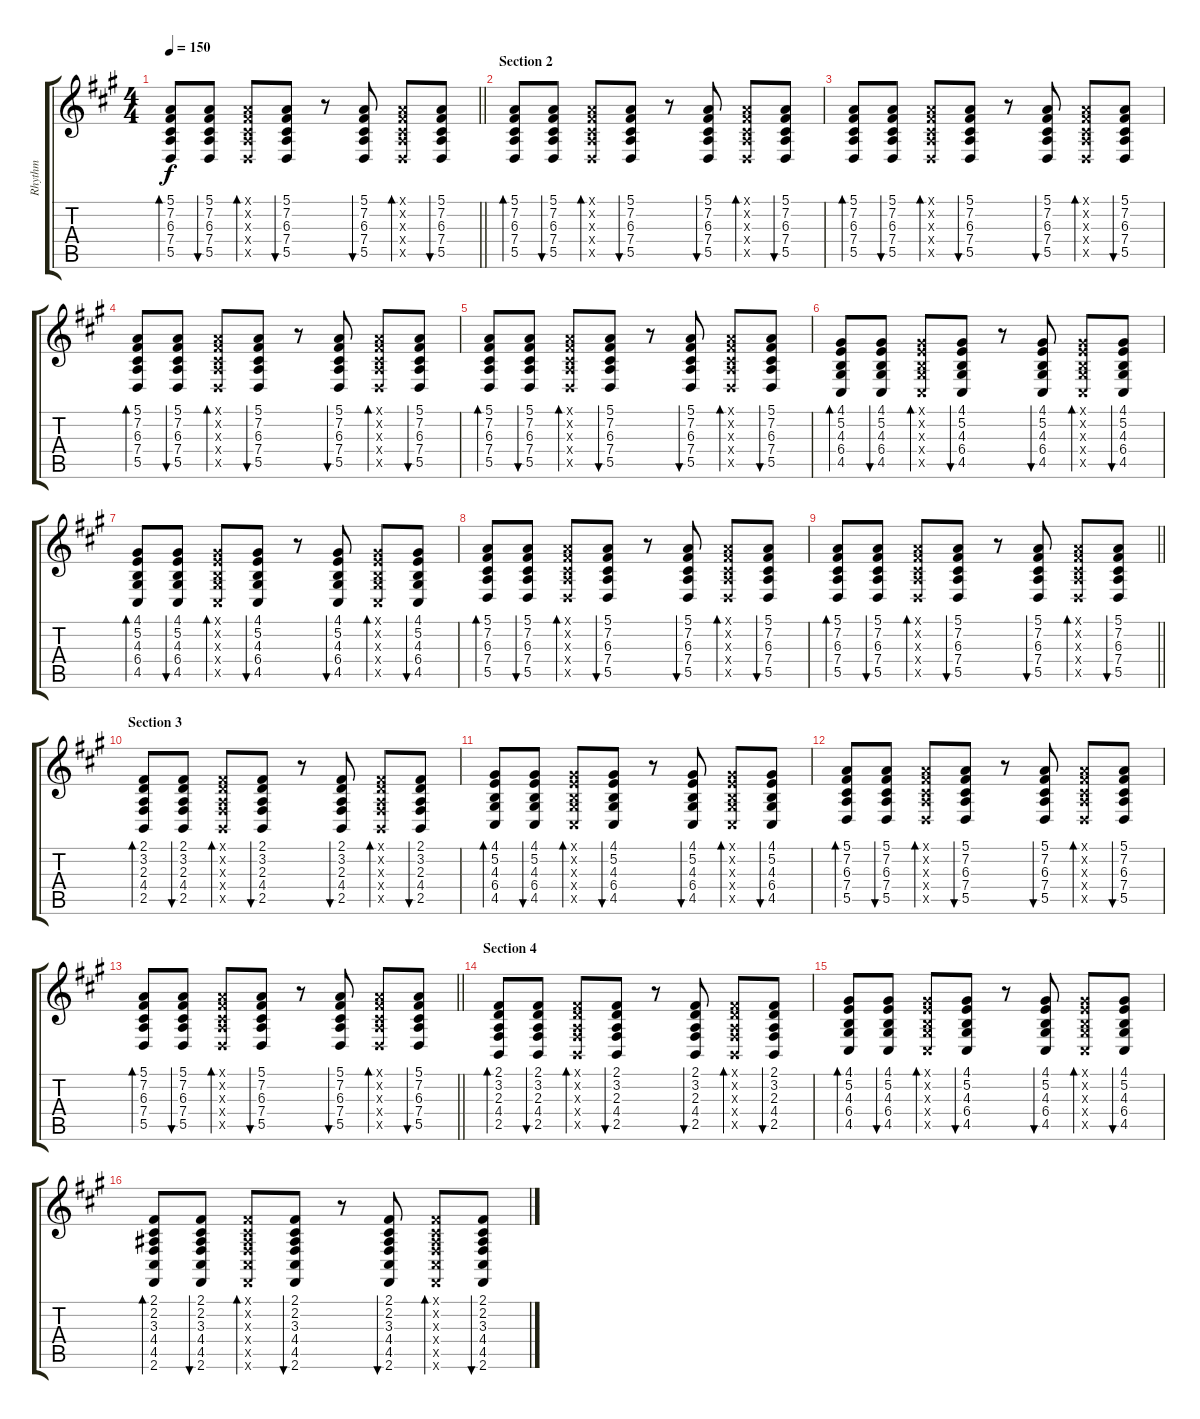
\track ("Rhythm" "Rhythm") {instrument electricpiano1}
\staff {score tabs}
\tuning (E4 B3 G3 D3 A2 E2) {hide}
\ts (4 4)
\tempo 150
\clef g2
\barLineRight lightlight
\ks a
(5.1 7.2 6.3 7.4 5.5).8{bd 60 dy f} (5.1 7.2 6.3 7.4 5.5).8{bu 60} (5.1{x} 7.2{x} 6.3{x} 7.4{x} 5.5{x}).8{bd 60} (5.1 7.2 6.3 7.4 5.5).8{bu 60} r.8 (5.1 7.2 6.3 7.4 5.5).8{bu 60} (5.1{x} 7.2{x} 6.3{x} 7.4{x} 5.5{x}).8{bd 60} (5.1 7.2 6.3 7.4 5.5).8{bu 60} |
\section ("" "Section 2")
(5.1 7.2 6.3 7.4 5.5).8{bd 60} (5.1 7.2 6.3 7.4 5.5).8{bu 60} (5.1{x} 7.2{x} 6.3{x} 7.4{x} 5.5{x}).8{bd 60} (5.1 7.2 6.3 7.4 5.5).8{bu 60} r.8 (5.1 7.2 6.3 7.4 5.5).8{bu 60} (5.1{x} 7.2{x} 6.3{x} 7.4{x} 5.5{x}).8{bd 60} (5.1 7.2 6.3 7.4 5.5).8{bu 60} |
(5.1 7.2 6.3 7.4 5.5).8{bd 60} (5.1 7.2 6.3 7.4 5.5).8{bu 60} (5.1{x} 7.2{x} 6.3{x} 7.4{x} 5.5{x}).8{bd 60} (5.1 7.2 6.3 7.4 5.5).8{bu 60} r.8 (5.1 7.2 6.3 7.4 5.5).8{bu 60} (5.1{x} 7.2{x} 6.3{x} 7.4{x} 5.5{x}).8{bd 60} (5.1 7.2 6.3 7.4 5.5).8{bu 60} |
(5.1 7.2 6.3 7.4 5.5).8{bd 60} (5.1 7.2 6.3 7.4 5.5).8{bu 60} (5.1{x} 7.2{x} 6.3{x} 7.4{x} 5.5{x}).8{bd 60} (5.1 7.2 6.3 7.4 5.5).8{bu 60} r.8 (5.1 7.2 6.3 7.4 5.5).8{bu 60} (5.1{x} 7.2{x} 6.3{x} 7.4{x} 5.5{x}).8{bd 60} (5.1 7.2 6.3 7.4 5.5).8{bu 60} |
(5.1 7.2 6.3 7.4 5.5).8{bd 60} (5.1 7.2 6.3 7.4 5.5).8{bu 60} (5.1{x} 7.2{x} 6.3{x} 7.4{x} 5.5{x}).8{bd 60} (5.1 7.2 6.3 7.4 5.5).8{bu 60} r.8 (5.1 7.2 6.3 7.4 5.5).8{bu 60} (5.1{x} 7.2{x} 6.3{x} 7.4{x} 5.5{x}).8{bd 60} (5.1 7.2 6.3 7.4 5.5).8{bu 60} |
(4.1 5.2 4.3 6.4 4.5).8{bd 60} (4.1 5.2 4.3 6.4 4.5).8{bu 60} (4.1{x} 5.2{x} 4.3{x} 6.4{x} 4.5{x}).8{bd 60} (4.1 5.2 4.3 6.4 4.5).8{bu 60} r.8 (4.1 5.2 4.3 6.4 4.5).8{bu 60} (4.1{x} 5.2{x} 4.3{x} 6.4{x} 4.5{x}).8{bd 60} (4.1 5.2 4.3 6.4 4.5).8{bu 60} |
(4.1 5.2 4.3 6.4 4.5).8{bd 60} (4.1 5.2 4.3 6.4 4.5).8{bu 60} (4.1{x} 5.2{x} 4.3{x} 6.4{x} 4.5{x}).8{bd 60} (4.1 5.2 4.3 6.4 4.5).8{bu 60} r.8 (4.1 5.2 4.3 6.4 4.5).8{bu 60} (4.1{x} 5.2{x} 4.3{x} 6.4{x} 4.5{x}).8{bd 60} (4.1 5.2 4.3 6.4 4.5).8{bu 60} |
(5.1 7.2 6.3 7.4 5.5).8{bd 60} (5.1 7.2 6.3 7.4 5.5).8{bu 60} (5.1{x} 7.2{x} 6.3{x} 7.4{x} 5.5{x}).8{bd 60} (5.1 7.2 6.3 7.4 5.5).8{bu 60} r.8 (5.1 7.2 6.3 7.4 5.5).8{bu 60} (5.1{x} 7.2{x} 6.3{x} 7.4{x} 5.5{x}).8{bd 60} (5.1 7.2 6.3 7.4 5.5).8{bu 60} |
\barLineRight lightlight
(5.1 7.2 6.3 7.4 5.5).8{bd 60} (5.1 7.2 6.3 7.4 5.5).8{bu 60} (5.1{x} 7.2{x} 6.3{x} 7.4{x} 5.5{x}).8{bd 60} (5.1 7.2 6.3 7.4 5.5).8{bu 60} r.8 (5.1 7.2 6.3 7.4 5.5).8{bu 60} (5.1{x} 7.2{x} 6.3{x} 7.4{x} 5.5{x}).8{bd 60} (5.1 7.2 6.3 7.4 5.5).8{bu 60} |
\section ("" "Section 3")
(2.1 3.2 2.3 4.4 2.5).8{bd 60} (2.1 3.2 2.3 4.4 2.5).8{bu 60} (2.1{x} 3.2{x} 2.3{x} 4.4{x} 2.5{x}).8{bd 60} (2.1 3.2 2.3 4.4 2.5).8{bu 60} r.8 (2.1 3.2 2.3 4.4 2.5).8{bu 60} (2.1{x} 3.2{x} 2.3{x} 4.4{x} 2.5{x}).8{bd 60} (2.1 3.2 2.3 4.4 2.5).8{bu 60} |
(4.1 5.2 4.3 6.4 4.5).8{bd 60} (4.1 5.2 4.3 6.4 4.5).8{bu 60} (4.1{x} 5.2{x} 4.3{x} 6.4{x} 4.5{x}).8{bd 60} (4.1 5.2 4.3 6.4 4.5).8{bu 60} r.8 (4.1 5.2 4.3 6.4 4.5).8{bu 60} (4.1{x} 5.2{x} 4.3{x} 6.4{x} 4.5{x}).8{bd 60} (4.1 5.2 4.3 6.4 4.5).8{bu 60} |
(5.1 7.2 6.3 7.4 5.5).8{bd 60} (5.1 7.2 6.3 7.4 5.5).8{bu 60} (5.1{x} 7.2{x} 6.3{x} 7.4{x} 5.5{x}).8{bd 60} (5.1 7.2 6.3 7.4 5.5).8{bu 60} r.8 (5.1 7.2 6.3 7.4 5.5).8{bu 60} (5.1{x} 7.2{x} 6.3{x} 7.4{x} 5.5{x}).8{bd 60} (5.1 7.2 6.3 7.4 5.5).8{bu 60} |
\barLineRight lightlight
(5.1 7.2 6.3 7.4 5.5).8{bd 60} (5.1 7.2 6.3 7.4 5.5).8{bu 60} (5.1{x} 7.2{x} 6.3{x} 7.4{x} 5.5{x}).8{bd 60} (5.1 7.2 6.3 7.4 5.5).8{bu 60} r.8 (5.1 7.2 6.3 7.4 5.5).8{bu 60} (5.1{x} 7.2{x} 6.3{x} 7.4{x} 5.5{x}).8{bd 60} (5.1 7.2 6.3 7.4 5.5).8{bu 60} |
\section ("" "Section 4")
(2.1 3.2 2.3 4.4 2.5).8{bd 60} (2.1 3.2 2.3 4.4 2.5).8{bu 60} (2.1{x} 3.2{x} 2.3{x} 4.4{x} 2.5{x}).8{bd 60} (2.1 3.2 2.3 4.4 2.5).8{bu 60} r.8 (2.1 3.2 2.3 4.4 2.5).8{bu 60} (2.1{x} 3.2{x} 2.3{x} 4.4{x} 2.5{x}).8{bd 60} (2.1 3.2 2.3 4.4 2.5).8{bu 60} |
(4.1 5.2 4.3 6.4 4.5).8{bd 60} (4.1 5.2 4.3 6.4 4.5).8{bu 60} (4.1{x} 5.2{x} 4.3{x} 6.4{x} 4.5{x}).8{bd 60} (4.1 5.2 4.3 6.4 4.5).8{bu 60} r.8 (4.1 5.2 4.3 6.4 4.5).8{bu 60} (4.1{x} 5.2{x} 4.3{x} 6.4{x} 4.5{x}).8{bd 60} (4.1 5.2 4.3 6.4 4.5).8{bu 60} |
(2.1 2.2 3.3 4.4 4.5 2.6).8{bd 60} (2.1 2.2 3.3 4.4 4.5 2.6).8{bu 60} (2.1{x} 2.2{x} 3.3{x} 4.4{x} 4.5{x} 2.6{x}).8{bd 60} (2.1 2.2 3.3 4.4 4.5 2.6).8{bu 60} r.8 (2.1 2.2 3.3 4.4 4.5 2.6).8{bu 60} (2.1{x} 2.2{x} 3.3{x} 4.4{x} 4.5{x} 2.6{x}).8{bd 60} (2.1 2.2 3.3 4.4 4.5 2.6).8{bu 60}
